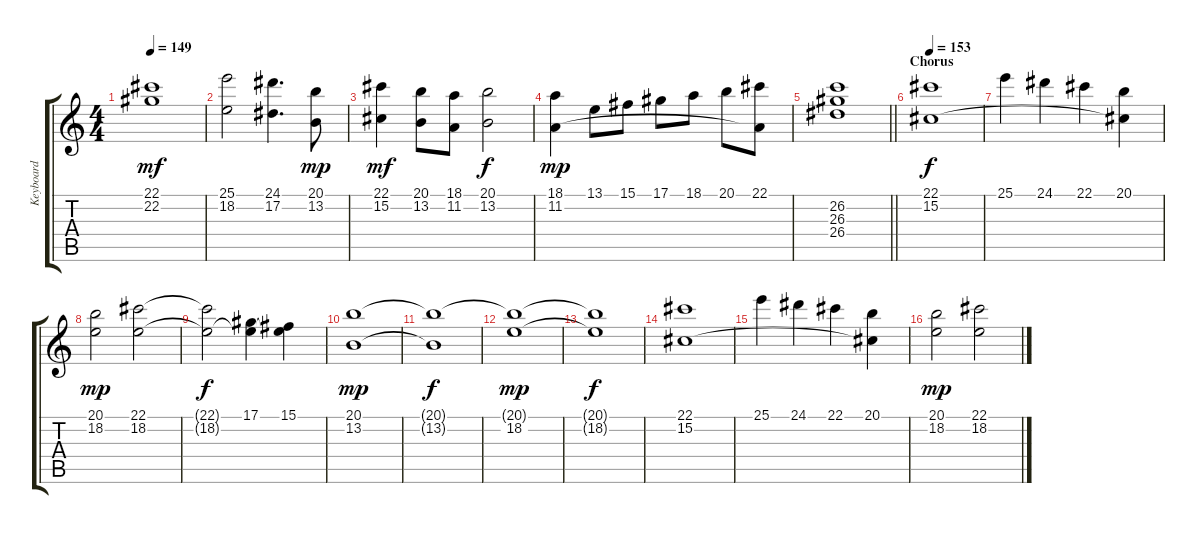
\track ("Keyboard" "Keyboard") {instrument stringensemble1}
\staff {score tabs}
\tuning (Eb4 Bb3 Gb3 Db3 Ab2 Eb2) {hide}
\ts (4 4)
\tempo 149
\clef g2
\ks c
(22.1 22.2).1{dy mf} |
(25.1 18.2).2 (24.1 17.2).4{d} (20.1 13.2).8{dy mp} |
(22.1 15.2).4{dy mf} (20.1 13.2).8 (18.1 11.2).8 (20.1 13.2).2{dy f} |
(18.1 11.2).4{dy mp} 13.1.8 15.1.8 17.1.8 18.1.8 20.1.8 (22.1 11.2{t}).8 |
\barLineRight lightlight
(26.2 26.3 26.4).1 |
\section ("" "Chorus")
\tempo 153
(22.1 15.2).1{dy f} |
25.1.4 24.1.4 22.1.4 (20.1 15.2{t}).4 |
(20.1 18.2).2{dy mp} (22.1 18.2).2 |
(22.1{t} 18.2{t}).2{dy f} (17.1 18.2{t}).4 (15.1 18.2{t}).4 |
(20.1 13.2).1{dy mp} |
(20.1{t} 13.2{t}).1{dy f} |
(20.1{t} 18.2).1{dy mp} |
(20.1{t} 18.2{t}).1{dy f} |
(22.1 15.2).1 |
25.1.4 24.1.4 22.1.4 (20.1 15.2{t}).4 |
(20.1 18.2).2{dy mp} (22.1 18.2).2
